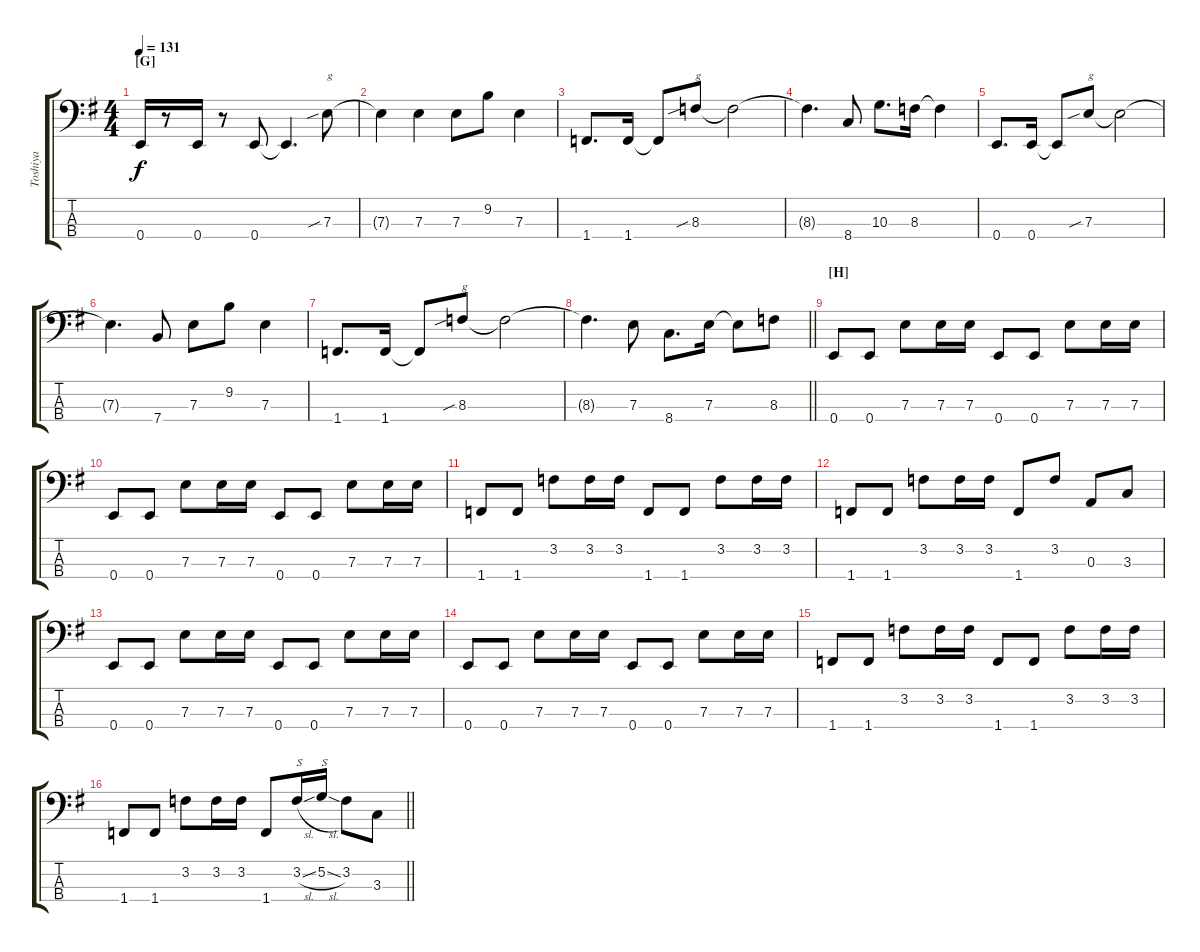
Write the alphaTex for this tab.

\track ("Toshiya" "Toshiya") {instrument electricbassfinger}
\staff {score tabs}
\tuning (G2 D2 A1 E1) {hide}
\ts (4 4)
\section ("" "[G]")
\tempo 131
\clef f4
\ks eminor
0.4.16{dy f} r.8 0.4.16 r.8 0.4.8 0.4{t}.4{d} 7.3{sib}.8{txt "g"} |
7.3{t}.4 7.3.4 7.3.8 9.2.8 7.3.4 |
1.4.8{d} 1.4.16 1.4{t}.8 8.3{sib}.8{txt "g"} 8.3{t}.2 |
8.3{t}.4{d} 8.4.8 10.3.8{d} 8.3.16 8.3{t}.4 |
0.4.8{d} 0.4.16 0.4{t}.8 7.3{sib}.8{txt "g"} 7.3{t}.2 |
7.3{t}.4{d} 7.4.8 7.3.8 9.2.8 7.3.4 |
1.4.8{d} 1.4.16 1.4{t}.8 8.3{sib}.8{txt "g"} 8.3{t}.2 |
\barLineRight lightlight
8.3{t}.4{d} 7.3.8 8.4.8{d} 7.3.16 7.3{t}.8 8.3.8 |
\section ("" "[H]")
0.4.8 0.4.8 7.3.8 7.3.16 7.3.16 0.4.8 0.4.8 7.3.8 7.3.16 7.3.16 |
0.4.8 0.4.8 7.3.8 7.3.16 7.3.16 0.4.8 0.4.8 7.3.8 7.3.16 7.3.16 |
1.4.8 1.4.8 3.2.8 3.2.16 3.2.16 1.4.8 1.4.8 3.2.8 3.2.16 3.2.16 |
1.4.8 1.4.8 3.2.8 3.2.16 3.2.16 1.4.8 3.2.8 0.3.8 3.3.8 |
0.4.8 0.4.8 7.3.8 7.3.16 7.3.16 0.4.8 0.4.8 7.3.8 7.3.16 7.3.16 |
0.4.8 0.4.8 7.3.8 7.3.16 7.3.16 0.4.8 0.4.8 7.3.8 7.3.16 7.3.16 |
1.4.8 1.4.8 3.2.8 3.2.16 3.2.16 1.4.8 1.4.8 3.2.8 3.2.16 3.2.16 |
\barLineRight lightlight
1.4.8 1.4.8 3.2.8 3.2.16 3.2.16 1.4.8 3.2{sl}.16{txt "S"} 5.2{sl}.16{txt "S"} 3.2.8 3.3.8
